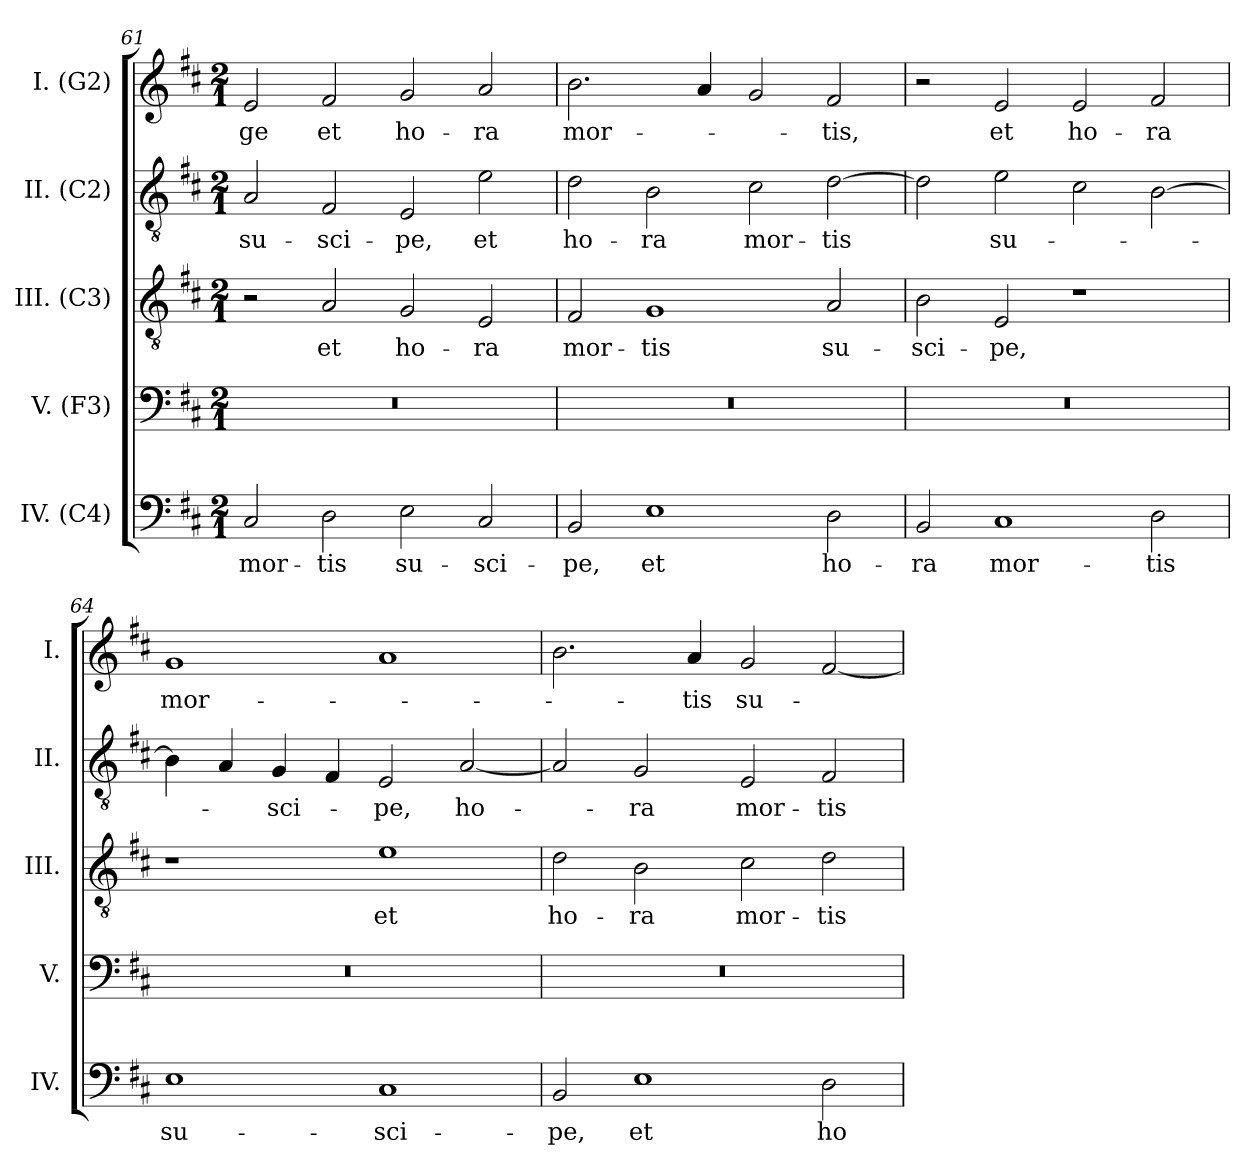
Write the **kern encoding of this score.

**kern	**text	**kern	**kern	**text	**kern	**text	**kern	**text
*part5	*part5	*part4	*part3	*part3	*part2	*part2	*part1	*part1
*staff5	*staff5	*staff4	*staff3	*staff3	*staff2	*staff2	*staff1	*staff1
*I"IV. (C4)	*	*I"V. (F3)	*I"III. (C3)	*	*I"II. (C2)	*	*I"I. (G2)	*
*I'IV.	*	*I'V.	*I'III.	*	*I'II.	*	*I'I.	*
*clefF4	*	*clefF4	*clefGv2	*	*clefGv2	*	*clefG2	*
*	*	*	*ITrd7c12	*	*	*	*	*
*k[f#c#]	*	*k[f#c#]	*k[f#c#]	*	*k[f#c#]	*	*k[f#c#]	*
*D:	*	*D:	*D:	*	*D:	*	*D:	*
*M2/1	*	*M2/1	*M2/1	*	*M2/1	*	*M2/1	*
=61	=61	=61	=61	=61	=61	=61	=61	=61
!	!LO:LY:b:color=#000000	!LO:N:vis=1	!	!	!	!	!	!
!	!	!	!	!	!	!LO:LY:b:color=#000000	!	!
!	!	!	!	!	!	!	!	!LO:LY:b:color=#000000
2C#i/	mor-	0r	2r	.	2Ai/	su-	2ei/	-ge
!	!LO:LY:b:color=#000000	!	!	!	!	!	!	!
!	!	!	!	!LO:LY:b:color=#000000	!	!	!	!
!	!	!	!	!	!	!LO:LY:b:color=#000000	!	!
!	!	!	!	!	!	!	!	!LO:LY:b:color=#000000
2Di\	-tis	.	2AAi/	et	2F#i/	-sci-	2f#i/	et
!	!LO:LY:b:color=#000000	!	!	!	!	!	!	!
!	!	!	!	!LO:LY:b:color=#000000	!	!	!	!
!	!	!	!	!	!	!LO:LY:b:color=#000000	!	!
!	!	!	!	!	!	!	!	!LO:LY:b:color=#000000
2Ei\	su-	.	2GGi/	ho-	2Ei/	-pe,	2gi/	ho-
!	!LO:LY:b:color=#000000	!	!	!	!	!	!	!
!	!	!	!	!LO:LY:b:color=#000000	!	!	!	!
!	!	!	!	!	!	!LO:LY:b:color=#000000	!	!
!	!	!	!	!	!	!	!	!LO:LY:b:color=#000000
2C#i/	-sci-	.	2EEi/	-ra	2ei\	et	2ai/	-ra
=62	=62	=62	=62	=62	=62	=62	=62	=62
!	!LO:LY:b:color=#000000	!LO:N:vis=1	!	!	!	!	!	!
!	!	!	!	!LO:LY:b:color=#000000	!	!	!	!
!	!	!	!	!	!	!LO:LY:b:color=#000000	!	!
!	!	!	!	!	!	!	!	!LO:LY:b:color=#000000
2BBi/	-pe,	0r	2FF#i/	mor-	2di\	ho-	2.bi\	mor-
!	!LO:LY:b:color=#000000	!	!	!	!	!	!	!
!	!	!	!	!LO:LY:b:color=#000000	!	!	!	!
!	!	!	!	!	!	!LO:LY:b:color=#000000	!	!
1Ei	et	.	1GGi	-tis	2Bi\	-ra	.	.
.	.	.	.	.	.	.	4ai/	.
!	!	!	!	!	!	!LO:LY:b:color=#000000	!	!
.	.	.	.	.	2c#i\	mor-	2gi/	.
!	!LO:LY:b:color=#000000	!	!	!	!	!	!	!
!	!	!	!	!LO:LY:b:color=#000000	!	!	!	!
!	!	!	!	!	!	!LO:LY:b:color=#000000	!	!
!	!	!	!	!	!	!	!	!LO:LY:b:color=#000000
2Di\	ho-	.	2AAi/	su-	[2di\	-tis	2f#i/	-tis,
=63	=63	=63	=63	=63	=63	=63	=63	=63
!	!LO:LY:b:color=#000000	!LO:N:vis=1	!	!	!	!	!	!
!	!	!	!	!LO:LY:b:color=#000000	!	!	!	!
2BBi/	-ra	0r	2BBi\	-sci-	2di\]	.	2r	.
!	!LO:LY:b:color=#000000	!	!	!	!	!	!	!
!	!	!	!	!LO:LY:b:color=#000000	!	!	!	!
!	!	!	!	!	!	!LO:LY:b:color=#000000	!	!
!	!	!	!	!	!	!	!	!LO:LY:b:color=#000000
1C#i	mor-	.	2EEi/	-pe,	2ei\	su-	2ei/	et
!	!	!	!	!	!	!	!	!LO:LY:b:color=#000000
.	.	.	1r	.	2c#i\	.	2ei/	ho-
!	!LO:LY:b:color=#000000	!	!	!	!	!	!	!
!	!	!	!	!	!	!	!	!LO:LY:b:color=#000000
2Di\	-tis	.	.	.	[2Bi\	.	2f#i/	-ra
=64	=64	=64	=64	=64	=64	=64	=64	=64
!	!LO:LY:b:color=#000000	!LO:N:vis=1	!	!	!	!	!	!
!	!	!	!	!	!	!	!	!LO:LY:b:color=#000000
1Ei	su-	0r	1r	.	4Bi\]	.	1gi	mor-
.	.	.	.	.	4Ai/	.	.	.
!	!	!	!	!	!	!LO:LY:b:color=#000000	!	!
.	.	.	.	.	4Gi/	-sci-	.	.
.	.	.	.	.	4F#i/	.	.	.
!	!LO:LY:b:color=#000000	!	!	!	!	!	!	!
!	!	!	!	!LO:LY:b:color=#000000	!	!	!	!
!	!	!	!	!	!	!LO:LY:b:color=#000000	!	!
1C#i	-sci-	.	1Ei	et	2Ei/	-pe,	1ai	.
!	!	!	!	!	!	!LO:LY:b:color=#000000	!	!
.	.	.	.	.	[2Ai/	ho-	.	.
!!LO:LB:g=z
=65	=65	=65	=65	=65	=65	=65	=65	=65
!	!LO:LY:b:color=#000000	!LO:N:vis=1	!	!	!	!	!	!
!	!	!	!	!LO:LY:b:color=#000000	!	!	!	!
2BBi/	-pe,	0r	2Di\	ho-	2Ai/]	.	2.bi\	.
!	!LO:LY:b:color=#000000	!	!	!	!	!	!	!
!	!	!	!	!LO:LY:b:color=#000000	!	!	!	!
!	!	!	!	!	!	!LO:LY:b:color=#000000	!	!
1Ei	et	.	2BBi\	-ra	2Gi/	-ra	.	.
!	!	!	!	!	!	!	!	!LO:LY:b:color=#000000
.	.	.	.	.	.	.	4ai/	-tis
!	!	!	!	!LO:LY:b:color=#000000	!	!	!	!
!	!	!	!	!	!	!LO:LY:b:color=#000000	!	!
!	!	!	!	!	!	!	!	!LO:LY:b:color=#000000
.	.	.	2C#i\	mor-	2Ei/	mor-	2gi/	su-
!	!LO:LY:b:color=#000000	!	!	!	!	!	!	!
!	!	!	!	!LO:LY:b:color=#000000	!	!	!	!
!	!	!	!	!	!	!LO:LY:b:color=#000000	!	!
2Di\	ho-	.	2Di\	-tis	2F#i/	-tis	[2f#i/	.
=	=	=	=	=	=	=	=	=
*-	*-	*-	*-	*-	*-	*-	*-	*-
